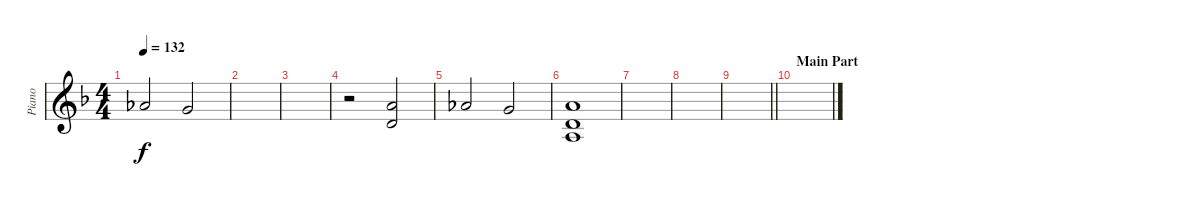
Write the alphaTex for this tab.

\track ("Piano" "Piano") {instrument acousticgrandpiano}
\staff {score}
\tuning (E4 B3 G3 D3 A2 D2) {hide}
\ts (4 4)
\tempo 132
\clef g2
\ks dminor
13.3.2{dy f} 12.3.2 |
|
|
r.2 (14.3 12.4).2 |
13.3.2 12.3.2 |
(14.3 12.4 12.5).1 |
|
|
\barLineRight lightlight
|
\section ("" "Main Part")
